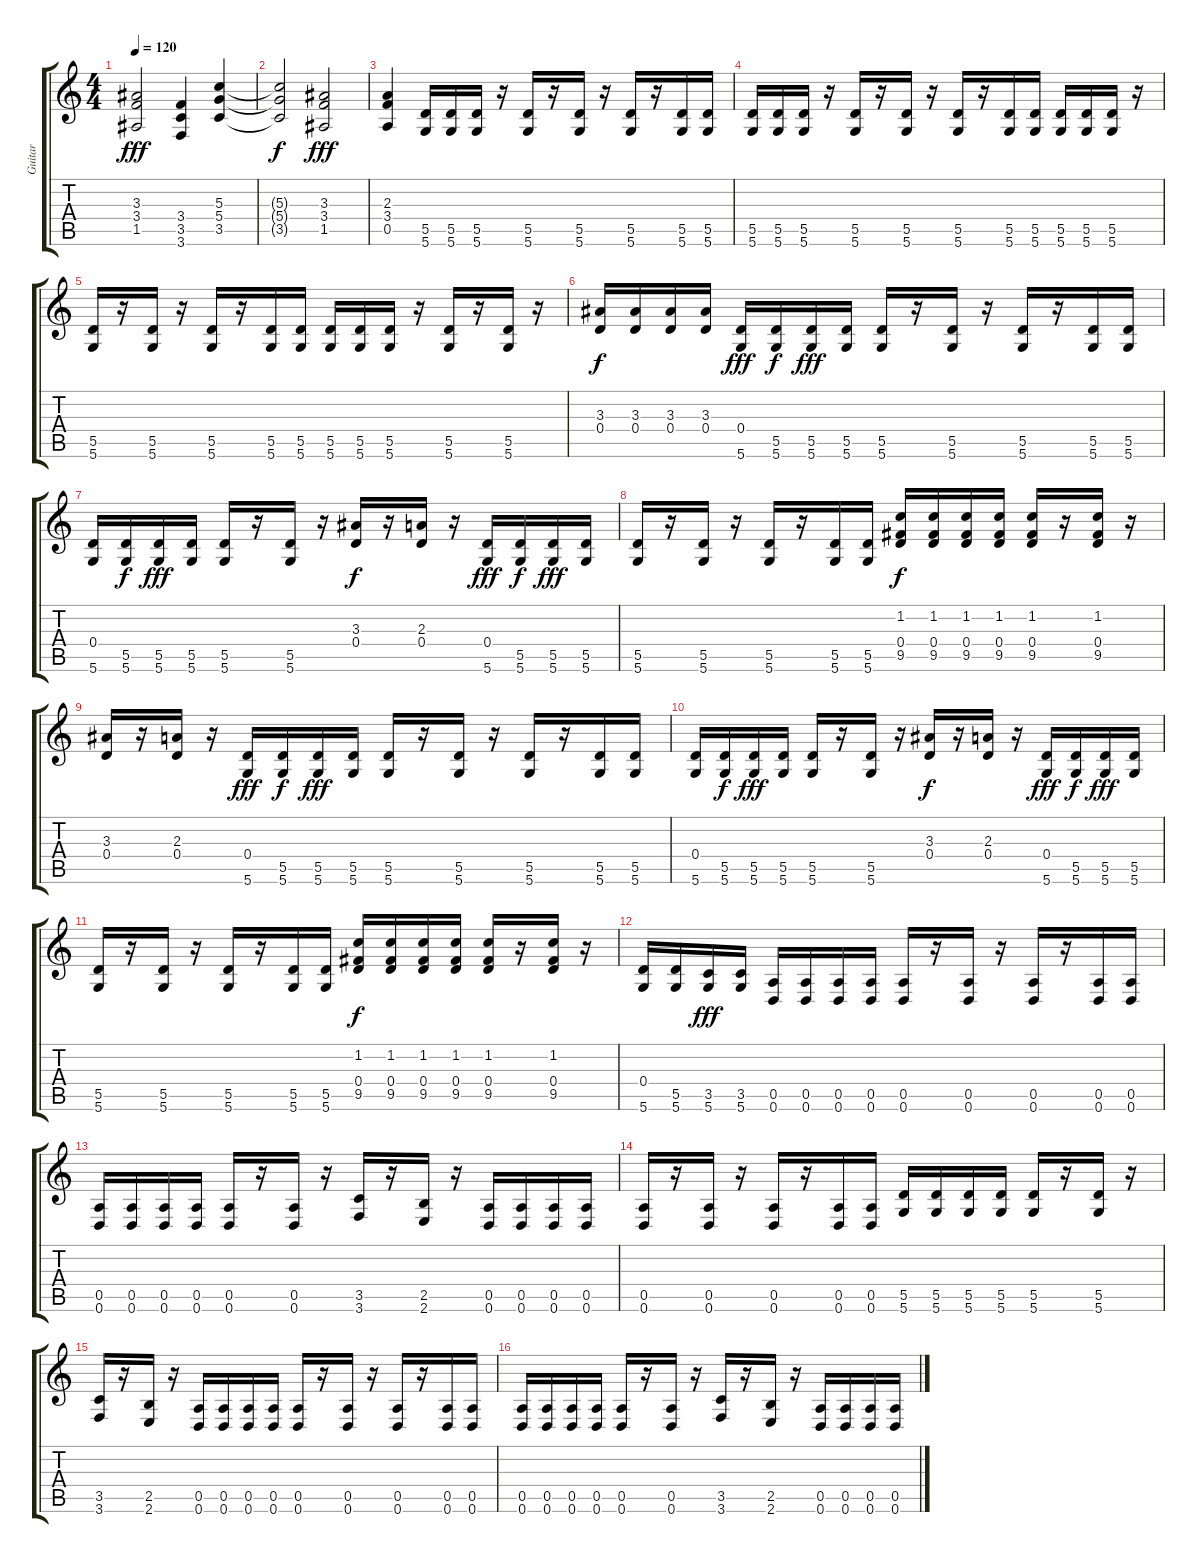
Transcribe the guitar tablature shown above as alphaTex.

\track ("Guitar" "Guitar") {instrument distortionguitar}
\staff {score tabs}
\tuning (E4 B3 G3 D3 A2 D2) {hide}
\ts (4 4)
\tempo 120
\clef g2
\ks c
(3.3 3.4 1.5).2{dy fff} (3.4 3.5 3.6).4 (5.3 5.4 3.5).4 |
(5.3{t} 5.4{t} 3.5{t}).2{dy f} (3.3 3.4 1.5).2{dy fff} |
(2.3 3.4 0.5).4 (5.5 5.6).16 (5.5 5.6).16 (5.5 5.6).16 r.16 (5.5 5.6).16 r.16 (5.5 5.6).16 r.16 (5.5 5.6).16 r.16 (5.5 5.6).16 (5.5 5.6).16 |
(5.5 5.6).16 (5.5 5.6).16 (5.5 5.6).16 r.16 (5.5 5.6).16 r.16 (5.5 5.6).16 r.16 (5.5 5.6).16 r.16 (5.5 5.6).16 (5.5 5.6).16 (5.5 5.6).16 (5.5 5.6).16 (5.5 5.6).16 r.16 |
(5.5 5.6).16 r.16 (5.5 5.6).16 r.16 (5.5 5.6).16 r.16 (5.5 5.6).16 (5.5 5.6).16 (5.5 5.6).16 (5.5 5.6).16 (5.5 5.6).16 r.16 (5.5 5.6).16 r.16 (5.5 5.6).16 r.16 |
(3.3 0.4).16{dy f} (3.3 0.4).16 (3.3 0.4).16 (3.3 0.4).16 (0.4 5.6).16{dy fff} (5.5 5.6).16{dy f} (5.5 5.6).16{dy fff} (5.5 5.6).16 (5.5 5.6).16 r.16 (5.5 5.6).16 r.16 (5.5 5.6).16 r.16 (5.5 5.6).16 (5.5 5.6).16 |
(0.4 5.6).16 (5.5 5.6).16{dy f} (5.5 5.6).16{dy fff} (5.5 5.6).16 (5.5 5.6).16 r.16 (5.5 5.6).16 r.16 (3.3 0.4).16{dy f} r.16 (2.3 0.4).16 r.16 (0.4 5.6).16{dy fff} (5.5 5.6).16{dy f} (5.5 5.6).16{dy fff} (5.5 5.6).16 |
(5.5 5.6).16 r.16 (5.5 5.6).16 r.16 (5.5 5.6).16 r.16 (5.5 5.6).16 (5.5 5.6).16 (1.2 0.4 9.5).16{dy f} (1.2 0.4 9.5).16 (1.2 0.4 9.5).16 (1.2 0.4 9.5).16 (1.2 0.4 9.5).16 r.16 (1.2 0.4 9.5).16 r.16 |
(3.3 0.4).16 r.16 (2.3 0.4).16 r.16 (0.4 5.6).16{dy fff} (5.5 5.6).16{dy f} (5.5 5.6).16{dy fff} (5.5 5.6).16 (5.5 5.6).16 r.16 (5.5 5.6).16 r.16 (5.5 5.6).16 r.16 (5.5 5.6).16 (5.5 5.6).16 |
(0.4 5.6).16 (5.5 5.6).16{dy f} (5.5 5.6).16{dy fff} (5.5 5.6).16 (5.5 5.6).16 r.16 (5.5 5.6).16 r.16 (3.3 0.4).16{dy f} r.16 (2.3 0.4).16 r.16 (0.4 5.6).16{dy fff} (5.5 5.6).16{dy f} (5.5 5.6).16{dy fff} (5.5 5.6).16 |
(5.5 5.6).16 r.16 (5.5 5.6).16 r.16 (5.5 5.6).16 r.16 (5.5 5.6).16 (5.5 5.6).16 (1.2 0.4 9.5).16{dy f} (1.2 0.4 9.5).16 (1.2 0.4 9.5).16 (1.2 0.4 9.5).16 (1.2 0.4 9.5).16 r.16 (1.2 0.4 9.5).16 r.16 |
(0.4 5.6).16 (5.5 5.6).16 (3.5 5.6).16{dy fff} (3.5 5.6).16 (0.5 0.6).16 (0.5 0.6).16 (0.5 0.6).16 (0.5 0.6).16 (0.5 0.6).16 r.16 (0.5 0.6).16 r.16 (0.5 0.6).16 r.16 (0.5 0.6).16 (0.5 0.6).16 |
(0.5 0.6).16 (0.5 0.6).16 (0.5 0.6).16 (0.5 0.6).16 (0.5 0.6).16 r.16 (0.5 0.6).16 r.16 (3.5 3.6).16 r.16 (2.5 2.6).16 r.16 (0.5 0.6).16 (0.5 0.6).16 (0.5 0.6).16 (0.5 0.6).16 |
(0.5 0.6).16 r.16 (0.5 0.6).16 r.16 (0.5 0.6).16 r.16 (0.5 0.6).16 (0.5 0.6).16 (5.5 5.6).16 (5.5 5.6).16 (5.5 5.6).16 (5.5 5.6).16 (5.5 5.6).16 r.16 (5.5 5.6).16 r.16 |
(3.5 3.6).16 r.16 (2.5 2.6).16 r.16 (0.5 0.6).16 (0.5 0.6).16 (0.5 0.6).16 (0.5 0.6).16 (0.5 0.6).16 r.16 (0.5 0.6).16 r.16 (0.5 0.6).16 r.16 (0.5 0.6).16 (0.5 0.6).16 |
(0.5 0.6).16 (0.5 0.6).16 (0.5 0.6).16 (0.5 0.6).16 (0.5 0.6).16 r.16 (0.5 0.6).16 r.16 (3.5 3.6).16 r.16 (2.5 2.6).16 r.16 (0.5 0.6).16 (0.5 0.6).16 (0.5 0.6).16 (0.5 0.6).16
